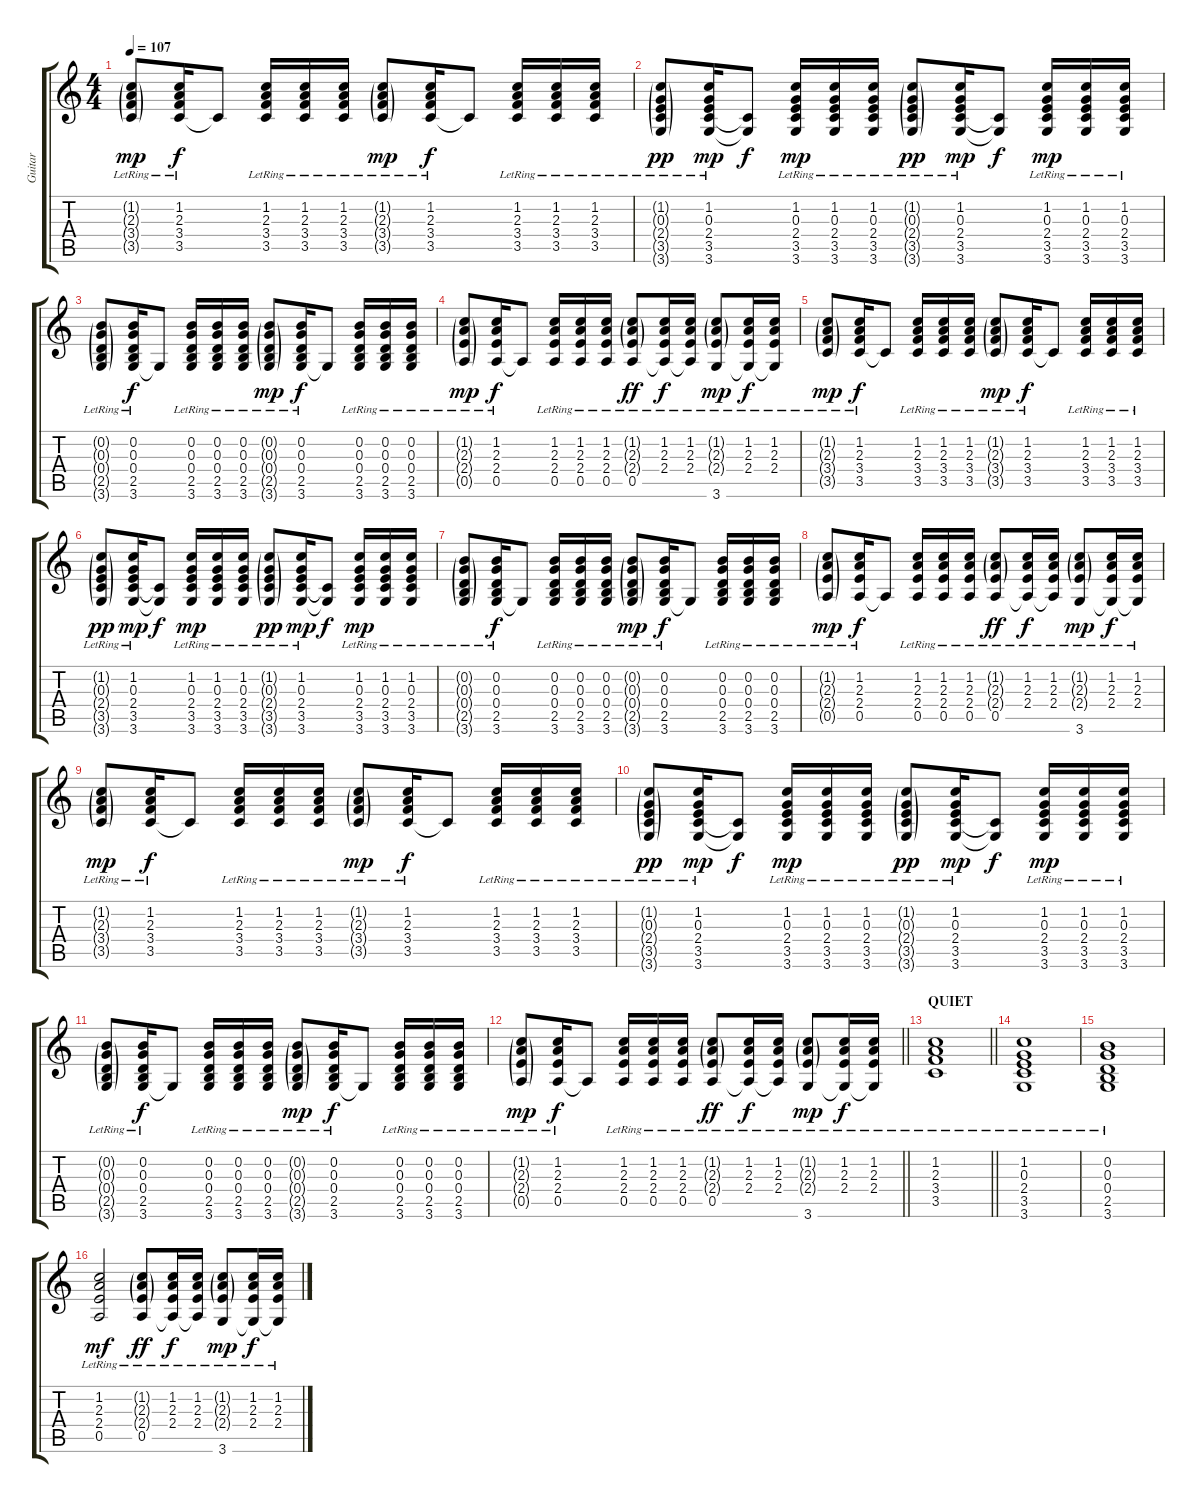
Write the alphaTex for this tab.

\track ("Guitar" "Guitar") {instrument acousticguitarnylon}
\staff {score tabs}
\tuning (E4 B3 G3 D3 A2 E2) {hide}
\ts (4 4)
\tempo 107
\clef g2
\ks c
(1.2{g lr} 2.3{g lr} 3.4{g lr} 3.5{g lr}).8{dy mp} (1.2{lr} 2.3{lr} 3.4{lr} 3.5{lr}).16{dy f} 3.5{t}.8 (1.2{lr} 2.3{lr} 3.4{lr} 3.5{lr}).16 (1.2{lr} 2.3{lr} 3.4{lr} 3.5{lr}).16 (1.2{lr} 2.3{lr} 3.4{lr} 3.5{lr}).16 (1.2{g lr} 2.3{g lr} 3.4{g lr} 3.5{g lr}).8{dy mp} (1.2{lr} 2.3{lr} 3.4{lr} 3.5{lr}).16{dy f} 3.5{t}.8 (1.2{lr} 2.3{lr} 3.4{lr} 3.5{lr}).16 (1.2{lr} 2.3{lr} 3.4{lr} 3.5{lr}).16 (1.2{lr} 2.3{lr} 3.4{lr} 3.5{lr}).16 |
(1.2{g lr} 0.3{g lr} 2.4{g lr} 3.5{g lr} 3.6{g}).8{dy pp} (1.2{lr} 0.3{lr} 2.4{lr} 3.5{lr} 3.6).16{dy mp} (3.5{t} 3.6{t}).8{dy f} (1.2{lr} 0.3{lr} 2.4{lr} 3.5{lr} 3.6).16{dy mp} (1.2{lr} 0.3{lr} 2.4{lr} 3.5{lr} 3.6).16 (1.2{lr} 0.3{lr} 2.4{lr} 3.5{lr} 3.6).16 (1.2{g lr} 0.3{g lr} 2.4{g lr} 3.5{g lr} 3.6{g}).8{dy pp} (1.2{lr} 0.3{lr} 2.4{lr} 3.5{lr} 3.6).16{dy mp} (3.5{t} 3.6{t}).8{dy f} (1.2{lr} 0.3{lr} 2.4{lr} 3.5{lr} 3.6).16{dy mp} (1.2{lr} 0.3{lr} 2.4{lr} 3.5{lr} 3.6).16 (1.2{lr} 0.3{lr} 2.4{lr} 3.5{lr} 3.6).16 |
(0.2{g lr} 0.3{g lr} 0.4{g lr} 2.5{g lr} 3.6{g lr}).8 (0.2{lr} 0.3{lr} 0.4{lr} 2.5{lr} 3.6{lr}).16{dy f} 3.6{t}.8 (0.2{lr} 0.3{lr} 0.4{lr} 2.5{lr} 3.6{lr}).16 (0.2{lr} 0.3{lr} 0.4{lr} 2.5{lr} 3.6{lr}).16 (0.2{lr} 0.3{lr} 0.4{lr} 2.5{lr} 3.6{lr}).16 (0.2{g lr} 0.3{g lr} 0.4{g lr} 2.5{g lr} 3.6{g lr}).8{dy mp} (0.2{lr} 0.3{lr} 0.4{lr} 2.5{lr} 3.6{lr}).16{dy f} 3.6{t}.8 (0.2{lr} 0.3{lr} 0.4{lr} 2.5{lr} 3.6{lr}).16 (0.2{lr} 0.3{lr} 0.4{lr} 2.5{lr} 3.6{lr}).16 (0.2{lr} 0.3{lr} 0.4{lr} 2.5{lr} 3.6{lr}).16 |
(1.2{g lr} 2.3{g lr} 2.4{g lr} 0.5{g lr}).8{dy mp} (1.2{lr} 2.3{lr} 2.4{lr} 0.5{lr}).16{dy f} 0.5{t}.8 (1.2{lr} 2.3{lr} 2.4{lr} 0.5{lr}).16 (1.2{lr} 2.3{lr} 2.4{lr} 0.5{lr}).16 (1.2{lr} 2.3{lr} 2.4{lr} 0.5{lr}).16 (1.2{g lr} 2.3{g lr} 2.4{g lr} 0.5{lr}).8{dy ff} (1.2{lr} 2.3{lr} 2.4{lr} 0.5{t}).16{dy f} (1.2{lr} 2.3{lr} 2.4{lr} 0.5{t}).16 (1.2{g lr} 2.3{g lr} 2.4{g lr} 3.6).8{dy mp} (1.2{lr} 2.3{lr} 2.4{lr} 3.6{t}).16{dy f} (1.2{lr} 2.3{lr} 2.4{lr} 3.6{t}).16 |
(1.2{g lr} 2.3{g lr} 3.4{g lr} 3.5{g lr}).8{dy mp} (1.2{lr} 2.3{lr} 3.4{lr} 3.5{lr}).16{dy f} 3.5{t}.8 (1.2{lr} 2.3{lr} 3.4{lr} 3.5{lr}).16 (1.2{lr} 2.3{lr} 3.4{lr} 3.5{lr}).16 (1.2{lr} 2.3{lr} 3.4{lr} 3.5{lr}).16 (1.2{g lr} 2.3{g lr} 3.4{g lr} 3.5{g lr}).8{dy mp} (1.2{lr} 2.3{lr} 3.4{lr} 3.5{lr}).16{dy f} 3.5{t}.8 (1.2{lr} 2.3{lr} 3.4{lr} 3.5{lr}).16 (1.2{lr} 2.3{lr} 3.4{lr} 3.5{lr}).16 (1.2{lr} 2.3{lr} 3.4{lr} 3.5{lr}).16 |
(1.2{g lr} 0.3{g lr} 2.4{g lr} 3.5{g lr} 3.6{g}).8{dy pp} (1.2{lr} 0.3{lr} 2.4{lr} 3.5{lr} 3.6).16{dy mp} (3.5{t} 3.6{t}).8{dy f} (1.2{lr} 0.3{lr} 2.4{lr} 3.5{lr} 3.6).16{dy mp} (1.2{lr} 0.3{lr} 2.4{lr} 3.5{lr} 3.6).16 (1.2{lr} 0.3{lr} 2.4{lr} 3.5{lr} 3.6).16 (1.2{g lr} 0.3{g lr} 2.4{g lr} 3.5{g lr} 3.6{g}).8{dy pp} (1.2{lr} 0.3{lr} 2.4{lr} 3.5{lr} 3.6).16{dy mp} (3.5{t} 3.6{t}).8{dy f} (1.2{lr} 0.3{lr} 2.4{lr} 3.5{lr} 3.6).16{dy mp} (1.2{lr} 0.3{lr} 2.4{lr} 3.5{lr} 3.6).16 (1.2{lr} 0.3{lr} 2.4{lr} 3.5{lr} 3.6).16 |
(0.2{g lr} 0.3{g lr} 0.4{g lr} 2.5{g lr} 3.6{g lr}).8 (0.2{lr} 0.3{lr} 0.4{lr} 2.5{lr} 3.6{lr}).16{dy f} 3.6{t}.8 (0.2{lr} 0.3{lr} 0.4{lr} 2.5{lr} 3.6{lr}).16 (0.2{lr} 0.3{lr} 0.4{lr} 2.5{lr} 3.6{lr}).16 (0.2{lr} 0.3{lr} 0.4{lr} 2.5{lr} 3.6{lr}).16 (0.2{g lr} 0.3{g lr} 0.4{g lr} 2.5{g lr} 3.6{g lr}).8{dy mp} (0.2{lr} 0.3{lr} 0.4{lr} 2.5{lr} 3.6{lr}).16{dy f} 3.6{t}.8 (0.2{lr} 0.3{lr} 0.4{lr} 2.5{lr} 3.6{lr}).16 (0.2{lr} 0.3{lr} 0.4{lr} 2.5{lr} 3.6{lr}).16 (0.2{lr} 0.3{lr} 0.4{lr} 2.5{lr} 3.6{lr}).16 |
(1.2{g lr} 2.3{g lr} 2.4{g lr} 0.5{g lr}).8{dy mp} (1.2{lr} 2.3{lr} 2.4{lr} 0.5{lr}).16{dy f} 0.5{t}.8 (1.2{lr} 2.3{lr} 2.4{lr} 0.5{lr}).16 (1.2{lr} 2.3{lr} 2.4{lr} 0.5{lr}).16 (1.2{lr} 2.3{lr} 2.4{lr} 0.5{lr}).16 (1.2{g lr} 2.3{g lr} 2.4{g lr} 0.5{lr}).8{dy ff} (1.2{lr} 2.3{lr} 2.4{lr} 0.5{t}).16{dy f} (1.2{lr} 2.3{lr} 2.4{lr} 0.5{t}).16 (1.2{g lr} 2.3{g lr} 2.4{g lr} 3.6).8{dy mp} (1.2{lr} 2.3{lr} 2.4{lr} 3.6{t}).16{dy f} (1.2{lr} 2.3{lr} 2.4{lr} 3.6{t}).16 |
(1.2{g lr} 2.3{g lr} 3.4{g lr} 3.5{g lr}).8{dy mp} (1.2{lr} 2.3{lr} 3.4{lr} 3.5{lr}).16{dy f} 3.5{t}.8 (1.2{lr} 2.3{lr} 3.4{lr} 3.5{lr}).16 (1.2{lr} 2.3{lr} 3.4{lr} 3.5{lr}).16 (1.2{lr} 2.3{lr} 3.4{lr} 3.5{lr}).16 (1.2{g lr} 2.3{g lr} 3.4{g lr} 3.5{g lr}).8{dy mp} (1.2{lr} 2.3{lr} 3.4{lr} 3.5{lr}).16{dy f} 3.5{t}.8 (1.2{lr} 2.3{lr} 3.4{lr} 3.5{lr}).16 (1.2{lr} 2.3{lr} 3.4{lr} 3.5{lr}).16 (1.2{lr} 2.3{lr} 3.4{lr} 3.5{lr}).16 |
(1.2{g lr} 0.3{g lr} 2.4{g lr} 3.5{g lr} 3.6{g}).8{dy pp} (1.2{lr} 0.3{lr} 2.4{lr} 3.5{lr} 3.6).16{dy mp} (3.5{t} 3.6{t}).8{dy f} (1.2{lr} 0.3{lr} 2.4{lr} 3.5{lr} 3.6).16{dy mp} (1.2{lr} 0.3{lr} 2.4{lr} 3.5{lr} 3.6).16 (1.2{lr} 0.3{lr} 2.4{lr} 3.5{lr} 3.6).16 (1.2{g lr} 0.3{g lr} 2.4{g lr} 3.5{g lr} 3.6{g}).8{dy pp} (1.2{lr} 0.3{lr} 2.4{lr} 3.5{lr} 3.6).16{dy mp} (3.5{t} 3.6{t}).8{dy f} (1.2{lr} 0.3{lr} 2.4{lr} 3.5{lr} 3.6).16{dy mp} (1.2{lr} 0.3{lr} 2.4{lr} 3.5{lr} 3.6).16 (1.2{lr} 0.3{lr} 2.4{lr} 3.5{lr} 3.6).16 |
(0.2{g lr} 0.3{g lr} 0.4{g lr} 2.5{g lr} 3.6{g lr}).8 (0.2{lr} 0.3{lr} 0.4{lr} 2.5{lr} 3.6{lr}).16{dy f} 3.6{t}.8 (0.2{lr} 0.3{lr} 0.4{lr} 2.5{lr} 3.6{lr}).16 (0.2{lr} 0.3{lr} 0.4{lr} 2.5{lr} 3.6{lr}).16 (0.2{lr} 0.3{lr} 0.4{lr} 2.5{lr} 3.6{lr}).16 (0.2{g lr} 0.3{g lr} 0.4{g lr} 2.5{g lr} 3.6{g lr}).8{dy mp} (0.2{lr} 0.3{lr} 0.4{lr} 2.5{lr} 3.6{lr}).16{dy f} 3.6{t}.8 (0.2{lr} 0.3{lr} 0.4{lr} 2.5{lr} 3.6{lr}).16 (0.2{lr} 0.3{lr} 0.4{lr} 2.5{lr} 3.6{lr}).16 (0.2{lr} 0.3{lr} 0.4{lr} 2.5{lr} 3.6{lr}).16 |
\barLineRight lightlight
(1.2{g lr} 2.3{g lr} 2.4{g lr} 0.5{g lr}).8{dy mp} (1.2{lr} 2.3{lr} 2.4{lr} 0.5{lr}).16{dy f} 0.5{t}.8 (1.2{lr} 2.3{lr} 2.4{lr} 0.5{lr}).16 (1.2{lr} 2.3{lr} 2.4{lr} 0.5{lr}).16 (1.2{lr} 2.3{lr} 2.4{lr} 0.5{lr}).16 (1.2{g lr} 2.3{g lr} 2.4{g lr} 0.5{lr}).8{dy ff} (1.2{lr} 2.3{lr} 2.4{lr} 0.5{t}).16{dy f} (1.2{lr} 2.3{lr} 2.4{lr} 0.5{t}).16 (1.2{g lr} 2.3{g lr} 2.4{g lr} 3.6).8{dy mp} (1.2{lr} 2.3{lr} 2.4{lr} 3.6{t}).16{dy f} (1.2{lr} 2.3{lr} 2.4{lr} 3.6{t}).16 |
\section ("" "QUIET")
\barLineRight lightlight
(1.2{lr} 2.3{lr} 3.4{lr} 3.5{lr}).1 |
(1.2{lr} 0.3{lr} 2.4{lr} 3.5{lr} 3.6).1 |
(0.2{lr} 0.3{lr} 0.4{lr} 2.5{lr} 3.6{lr}).1 |
(1.2{lr} 2.3{lr} 2.4{lr} 0.5{lr}).2{dy mf} (1.2{g lr} 2.3{g lr} 2.4{g lr} 0.5{lr}).8{dy ff} (1.2{lr} 2.3{lr} 2.4{lr} 0.5{t}).16{dy f} (1.2{lr} 2.3{lr} 2.4{lr} 0.5{t}).16 (1.2{g lr} 2.3{g lr} 2.4{g lr} 3.6).8{dy mp} (1.2{lr} 2.3{lr} 2.4{lr} 3.6{t}).16{dy f} (1.2{lr} 2.3{lr} 2.4{lr} 3.6{t}).16
